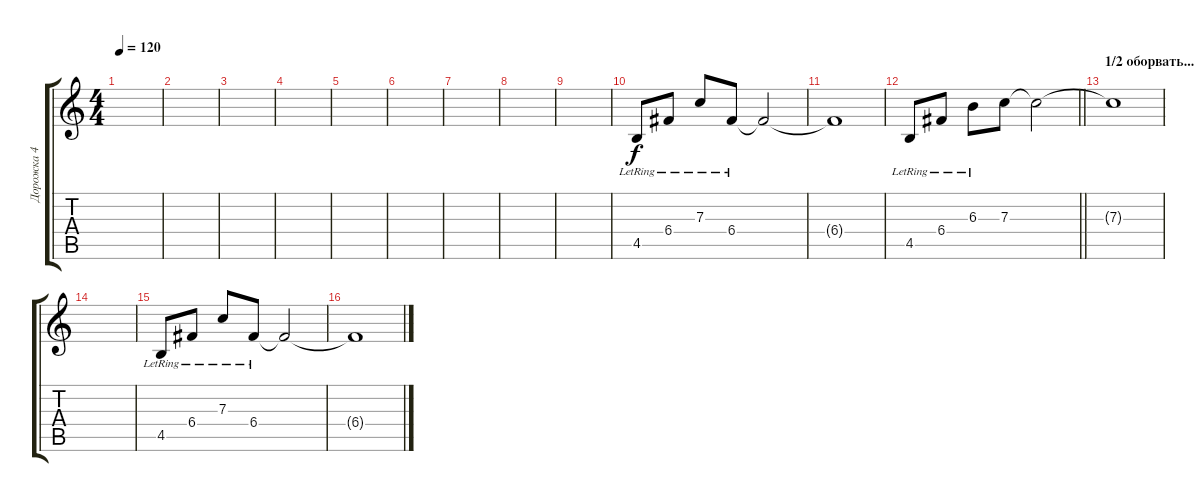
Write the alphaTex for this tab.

\track ("Дорожка 4" "Дорожка 4") {instrument acousticguitarsteel}
\staff {score tabs}
\tuning (D4 A3 F3 C3 G2 C2) {hide}
\ts (4 4)
\tempo 120
\clef g2
\ks c
|
|
|
|
|
|
|
|
|
4.5{lr}.8 6.4{lr}.8 7.3{lr}.8 6.4{lr}.8 6.4{t}.2 |
6.4{t}.1 |
\barLineRight lightlight
4.5{lr}.8 6.4{lr}.8 6.3{lr}.8 7.3.8 7.3{t}.2 |
\section ("" "1/2 оборвать...")
7.3{t}.1 |
|
4.5{lr}.8 6.4{lr}.8 7.3{lr}.8 6.4{lr}.8 6.4{t}.2 |
6.4{t}.1
